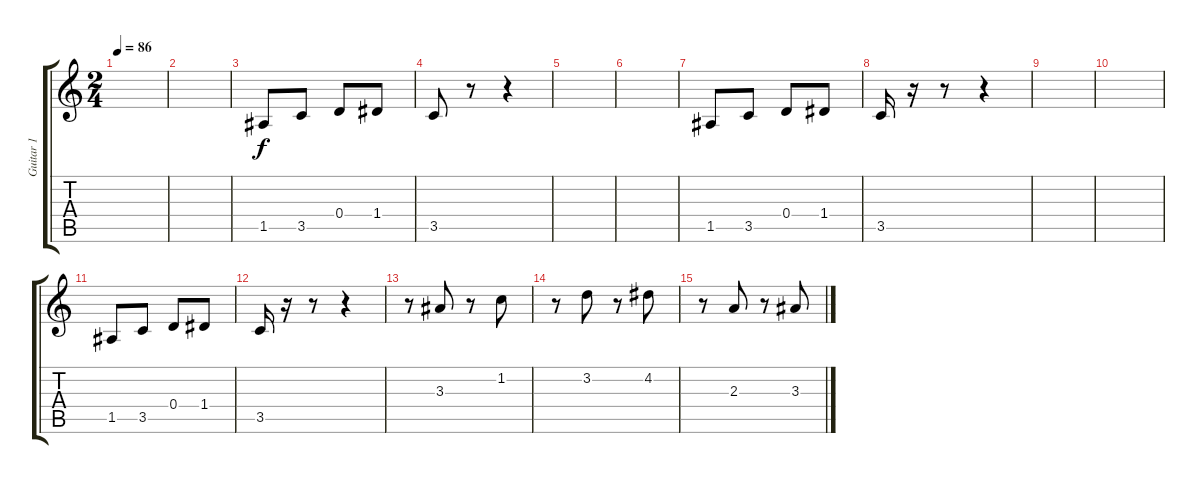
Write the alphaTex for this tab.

\track ("Guitar 1" "Guitar 1") {instrument overdrivenguitar}
\staff {score tabs}
\tuning (E4 B3 G3 D3 A2 D2) {hide}
\ts (2 4)
\tempo 86
\clef g2
\ks c
|
|
1.5.8 3.5.8 0.4.8 1.4.8 |
3.5.8 r.8 r.4 |
|
|
1.5.8 3.5.8 0.4.8 1.4.8 |
3.5.16 r.16 r.8 r.4 |
|
|
1.5.8 3.5.8 0.4.8 1.4.8 |
3.5.16 r.16 r.8 r.4 |
r.8 3.3.8 r.8 1.2.8 |
r.8 3.2.8 r.8 4.2.8 |
r.8 2.3.8 r.8 3.3.8
